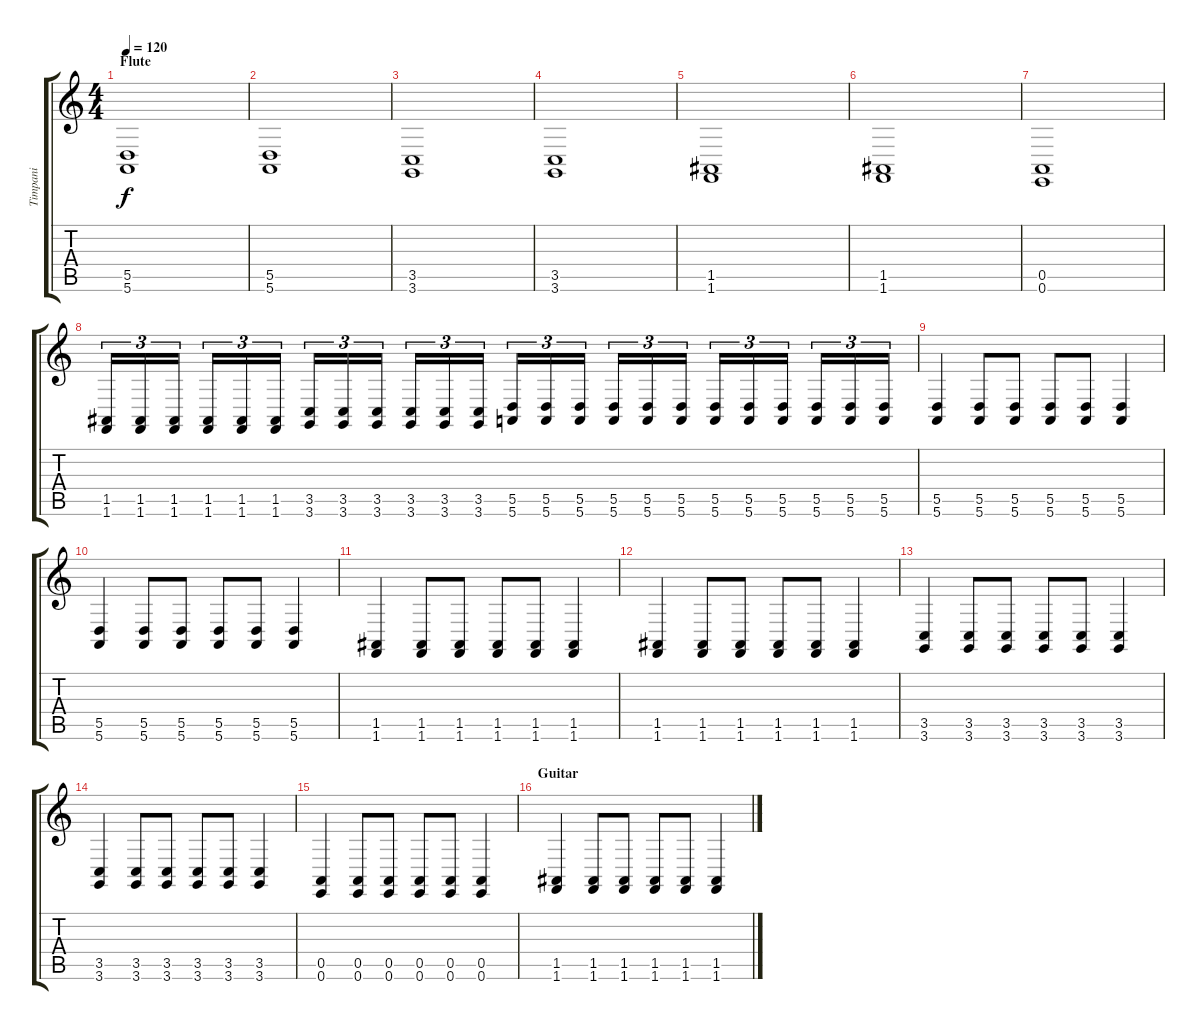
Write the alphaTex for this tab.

\track ("Timpani" "Timpani") {instrument timpani}
\staff {score tabs}
\tuning (E4 B3 G3 D3 A2 E2) {hide}
\ts (4 4)
\section ("" "Flute")
\tempo 120
\clef g2
\ks c
(5.5 5.6).1{dy f} |
(5.5 5.6).1 |
(3.5 3.6).1 |
(3.5 3.6).1 |
(1.5 1.6).1 |
(1.5 1.6).1 |
(0.5 0.6).1 |
(1.5 1.6).16{tu (3 2)} (1.5 1.6).16{tu (3 2)} (1.5 1.6).16{tu (3 2)} (1.5 1.6).16{tu (3 2)} (1.5 1.6).16{tu (3 2)} (1.5 1.6).16{tu (3 2)} (3.5 3.6).16{tu (3 2)} (3.5 3.6).16{tu (3 2)} (3.5 3.6).16{tu (3 2)} (3.5 3.6).16{tu (3 2)} (3.5 3.6).16{tu (3 2)} (3.5 3.6).16{tu (3 2)} (5.5 5.6).16{tu (3 2)} (5.5 5.6).16{tu (3 2)} (5.5 5.6).16{tu (3 2)} (5.5 5.6).16{tu (3 2)} (5.5 5.6).16{tu (3 2)} (5.5 5.6).16{tu (3 2)} (5.5 5.6).16{tu (3 2)} (5.5 5.6).16{tu (3 2)} (5.5 5.6).16{tu (3 2)} (5.5 5.6).16{tu (3 2)} (5.5 5.6).16{tu (3 2)} (5.5 5.6).16{tu (3 2)} |
(5.5 5.6).4 (5.5 5.6).8 (5.5 5.6).8 (5.5 5.6).8 (5.5 5.6).8 (5.5 5.6).4 |
(5.5 5.6).4 (5.5 5.6).8 (5.5 5.6).8 (5.5 5.6).8 (5.5 5.6).8 (5.5 5.6).4 |
(1.5 1.6).4 (1.5 1.6).8 (1.5 1.6).8 (1.5 1.6).8 (1.5 1.6).8 (1.5 1.6).4 |
(1.5 1.6).4 (1.5 1.6).8 (1.5 1.6).8 (1.5 1.6).8 (1.5 1.6).8 (1.5 1.6).4 |
(3.5 3.6).4 (3.5 3.6).8 (3.5 3.6).8 (3.5 3.6).8 (3.5 3.6).8 (3.5 3.6).4 |
(3.5 3.6).4 (3.5 3.6).8 (3.5 3.6).8 (3.5 3.6).8 (3.5 3.6).8 (3.5 3.6).4 |
(0.5 0.6).4 (0.5 0.6).8 (0.5 0.6).8 (0.5 0.6).8 (0.5 0.6).8 (0.5 0.6).4 |
\section ("" "Guitar")
(1.5 1.6).4 (1.5 1.6).8 (1.5 1.6).8 (1.5 1.6).8 (1.5 1.6).8 (1.5 1.6).4
